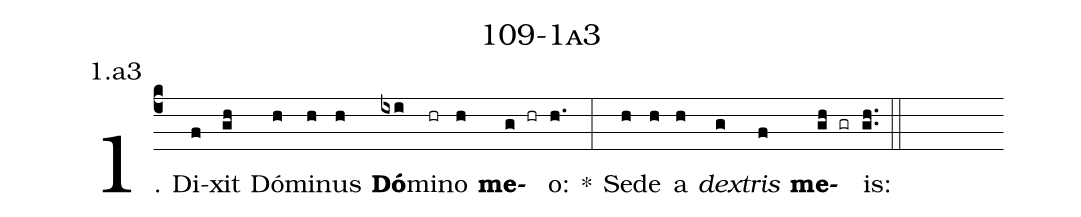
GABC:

name: 109-1a3;
annotation: 1.a3;
%%
(c4)1. Di(f)xit(gh) Dó(h)mi(h)nus(h) <b>Dó</b>(ixi)mi(hr)no(h) <b>me</b>(g hr)o:(h.) *(:) Se(h)de(h) a(h) <i>dex</i>(g)<i>tris</i>(f) <b>me</b>(gh gr)is:(gh..) (::)
